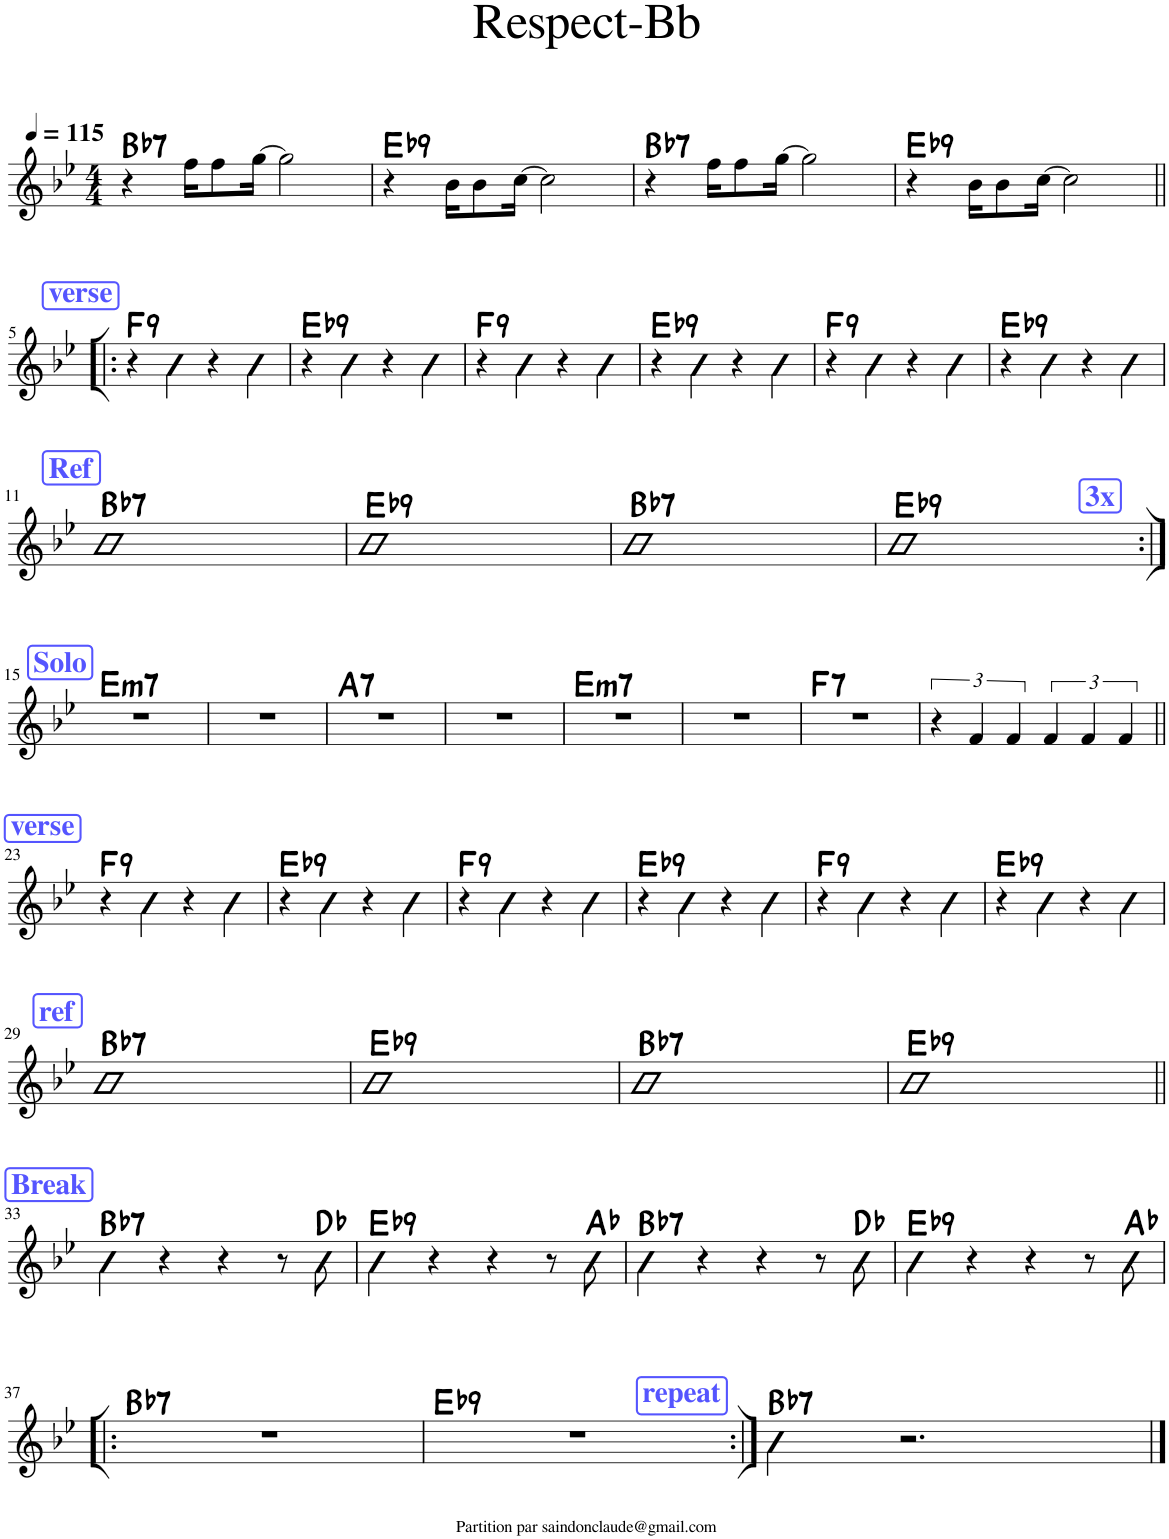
**kern	**harte
*part1	*part1
*staff1	*
*I"Piano	*
*I'Pno.	*
*clefG2	*
*k[b-e-]	*
*M4/4	*
*MM115	*
=1	=1
!	!LO:H:kt=7
4r	Bb:7
16ff\KL	.
8ff\	.
[16gg\Jk	.
2gg\]	.
=2	=2
!	!LO:H:kt=9
4r	Eb:9
16b-\KL	.
8b-\	.
[16cc\Jk	.
2cc\]	.
=3	=3
!	!LO:H:kt=7
4r	Bb:7
16ff\KL	.
8ff\	.
[16gg\Jk	.
2gg\]	.
=4	=4
!	!LO:H:kt=9
4r	Eb:9
16b-\KL	.
8b-\	.
[16cc\Jk	.
2cc\]	.
!!LO:LB:g=z
!!LO:REH:place=s1:a:B:rj:color=#5555FF:fs=14:t=verse
=5!|:	=5!|:
!	!LO:H:kt=9
4r	F:9
4f\	.
4r	.
4f\	.
=6	=6
!	!LO:H:kt=9
4r	Eb:9
4f\	.
4r	.
4f\	.
=7	=7
!	!LO:H:kt=9
4r	F:9
4f\	.
4r	.
4f\	.
=8	=8
!	!LO:H:kt=9
4r	Eb:9
4f\	.
4r	.
4f\	.
=9	=9
!	!LO:H:kt=9
4r	F:9
4f\	.
4r	.
4f\	.
=10	=10
!	!LO:H:kt=9
4r	Eb:9
4f\	.
4r	.
4f\	.
!!LO:LB:g=z
!!LO:REH:place=s1:a:B:rj:color=#5555FF:fs=14:t=Ref
=11	=11
!	!LO:H:kt=7
1b-	Bb:7
=12	=12
!	!LO:H:kt=9
1e-	Eb:9
=13	=13
!	!LO:H:kt=7
1b-	Bb:7
!!LO:REH:place=s1:a:B:rj:color=#5555FF:fs=14:t=3x
=14	=14
!	!LO:H:kt=9
1e-	Eb:9
!!LO:LB:g=z
!!LO:REH:place=s1:a:B:rj:color=#5555FF:fs=14:t=Solo
=15:|!	=15:|!
!	!LO:H:kt=m7
1r	E:min7
=16	=16
1r	.
=17	=17
!	!LO:H:kt=7
1r	A:7
=18	=18
1r	.
=19	=19
!	!LO:H:kt=m7
1r	E:min7
=20	=20
1r	.
=21	=21
!	!LO:H:kt=7
1r	F:7
=22	=22
6r	.
6f/	.
6f/	.
6f/	.
6f/	.
6f/	.
!!LO:LB:g=z
!!LO:REH:place=s1:a:B:rj:color=#5555FF:fs=14:t=verse
=23||	=23||
!	!LO:H:kt=9
4r	F:9
4f\	.
4r	.
4f\	.
=24	=24
!	!LO:H:kt=9
4r	Eb:9
4f\	.
4r	.
4f\	.
=25	=25
!	!LO:H:kt=9
4r	F:9
4f\	.
4r	.
4f\	.
=26	=26
!	!LO:H:kt=9
4r	Eb:9
4f\	.
4r	.
4f\	.
=27	=27
!	!LO:H:kt=9
4r	F:9
4f\	.
4r	.
4f\	.
=28	=28
!	!LO:H:kt=9
4r	Eb:9
4f\	.
4r	.
4f\	.
!!LO:LB:g=z
!!LO:REH:place=s1:a:B:rj:color=#5555FF:fs=14:t=ref
=29	=29
!	!LO:H:kt=7
1b-	Bb:7
=30	=30
!	!LO:H:kt=9
1e-	Eb:9
=31	=31
!	!LO:H:kt=7
1b-	Bb:7
=32	=32
!	!LO:H:kt=9
1e-	Eb:9
!!LO:LB:g=z
!!LO:REH:place=s1:a:B:rj:color=#5555FF:fs=14:t=Break
=33||	=33||
!	!LO:H:kt=7
4b-\	Bb:7
4r	.
4r	.
8r	.
8dd\	Db:maj
=34	=34
!	!LO:H:kt=9
4ee-\	Eb:9
4r	.
4r	.
8r	.
8a\	Ab:maj
=35	=35
!	!LO:H:kt=7
4b-\	Bb:7
4r	.
4r	.
8r	.
8dd\	Db:maj
=36	=36
!	!LO:H:kt=9
4ee-\	Eb:9
4r	.
4r	.
8r	.
8a\	Ab:maj
!!LO:LB:g=z
=37!|:	=37!|:
!	!LO:H:kt=7
1r	Bb:7
!!LO:REH:place=s1:a:B:rj:color=#5555FF:fs=14:t=repeat
=38	=38
!	!LO:H:kt=9
1r	Eb:9
=39:|!	=39:|!
!	!LO:H:kt=7
4b-\	Bb:7
2.r	.
==	==
*-	*-
